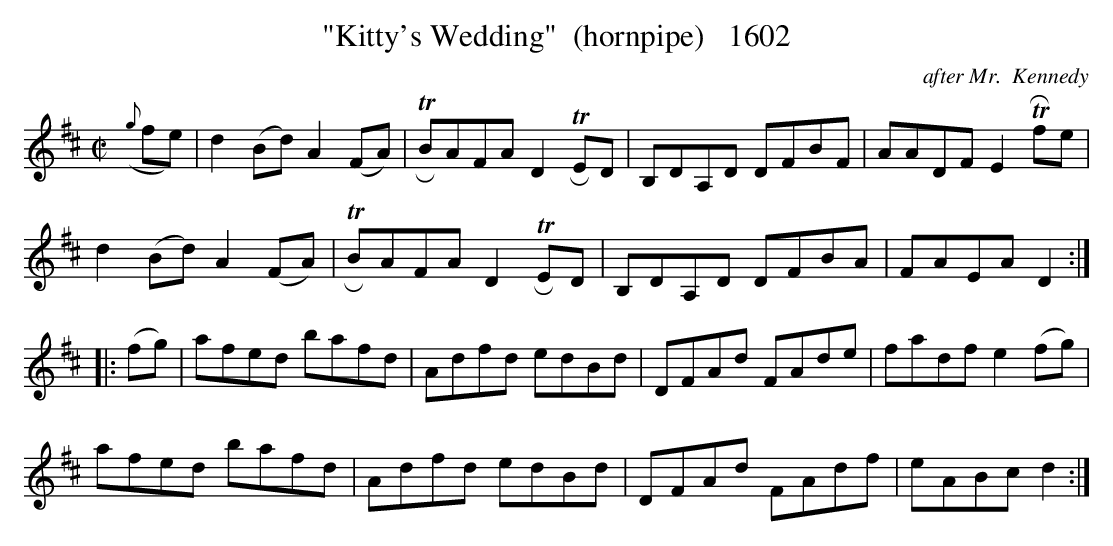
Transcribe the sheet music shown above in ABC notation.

X:1
T:"Kitty's Wedding"  (hornpipe)   1602
C:after Mr.  Kennedy
BRENNAN July 2003 (HTTP://WWW.SOSYOURMOM.COM)
M:C|
L:1/8
K:D
({g}fe)|d2(Bd) A2(FA)| TRBAFA D2 TRED|B,DA,D DFBF|AADF E2 TRfe|
d2(Bd) A2(FA)|TRBAFA D2 TRED|B,DA,D DFBA|FAEA D2:|
|:(fg)|afed bafd|Adfd edBd|DFAd FAde|fadf e2(fg)|
afed bafd|Adfd edBd|DFAd FAdf|eABc d2:|
